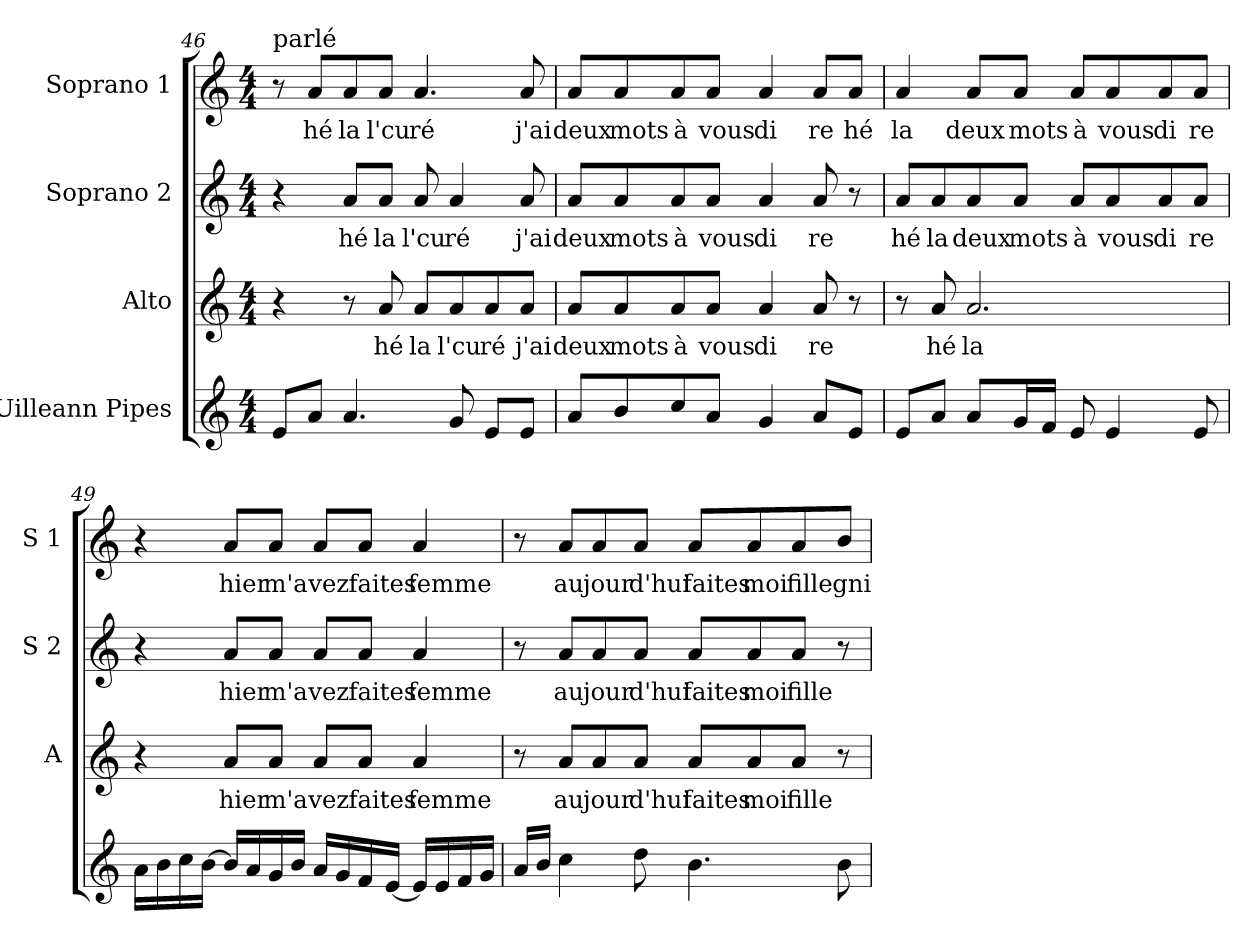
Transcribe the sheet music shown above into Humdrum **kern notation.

**kern	**kern	**text	**kern	**text	**kern	**text
*part4	*part3	*part3	*part2	*part2	*part1	*part1
*staff4	*staff3	*staff3	*staff2	*staff2	*staff1	*staff1
*I"Uilleann Pipes	*I"Alto	*	*I"Soprano 2	*	*I"Soprano 1	*
*	*I'A	*	*I'S 2	*	*I'S 1	*
*clefG2	*clefG2	*	*clefG2	*	*clefG2	*
*k[]	*k[]	*	*k[]	*	*k[]	*
*C:	*C:	*	*C:	*	*C:	*
*M4/4	*M4/4	*	*M4/4	*	*M4/4	*
=46	=46	=46	=46	=46	=46	=46
!	!	!	!	!	!LO:TX:a:t=parlé	!
8e/L	4r	.	4r	.	8r	.
!	!	!	!	!	!	!LO:LY:b
8a/J	.	.	.	.	8a/L	hé
!	!	!	!	!LO:LY:b	!	!
!	!	!	!	!	!	!LO:LY:b
4.a/	8r	.	8a/L	hé	8a/	la
!	!	!LO:LY:b	!	!	!	!
!	!	!	!	!LO:LY:b	!	!
!	!	!	!	!	!	!LO:LY:b
.	8a/	hé	8a/J	la	8a/J	l'cu
!	!	!LO:LY:b	!	!	!	!
!	!	!	!	!LO:LY:b	!	!
!	!	!	!	!	!	!LO:LY:b
.	8a/L	la	8a/	l'cu	4.a/	ré
!	!	!LO:LY:b	!	!	!	!
!	!	!	!	!LO:LY:b	!	!
8g/	8a/	l'cu	4a/	ré	.	.
!	!	!LO:LY:b	!	!	!	!
8e/L	8a/	ré	.	.	.	.
!	!	!LO:LY:b	!	!	!	!
!	!	!	!	!LO:LY:b	!	!
!	!	!	!	!	!	!LO:LY:b
8e/J	8a/J	j'ai	8a/	j'ai	8a/	j'ai
=47	=47	=47	=47	=47	=47	=47
!	!	!LO:LY:b	!	!	!	!
!	!	!	!	!LO:LY:b	!	!
!	!	!	!	!	!	!LO:LY:b
8a/L	8a/L	deux	8a/L	deux	8a/L	deux
!	!	!LO:LY:b	!	!	!	!
!	!	!	!	!LO:LY:b	!	!
!	!	!	!	!	!	!LO:LY:b
8b/	8a/	mots	8a/	mots	8a/	mots
!	!	!LO:LY:b	!	!	!	!
!	!	!	!	!LO:LY:b	!	!
!	!	!	!	!	!	!LO:LY:b
8cc/	8a/	à	8a/	à	8a/	à
!	!	!LO:LY:b	!	!	!	!
!	!	!	!	!LO:LY:b	!	!
!	!	!	!	!	!	!LO:LY:b
8a/J	8a/J	vous	8a/J	vous	8a/J	vous
!	!	!LO:LY:b	!	!	!	!
!	!	!	!	!LO:LY:b	!	!
!	!	!	!	!	!	!LO:LY:b
4g/	4a/	di	4a/	di	4a/	di
!	!	!LO:LY:b	!	!	!	!
!	!	!	!	!LO:LY:b	!	!
!	!	!	!	!	!	!LO:LY:b
8a/L	8a/	re	8a/	re	8a/L	re
!	!	!	!	!	!	!LO:LY:b
8e/J	8r	.	8r	.	8a/J	hé
=48	=48	=48	=48	=48	=48	=48
!	!	!	!	!LO:LY:b	!	!
!	!	!	!	!	!	!LO:LY:b
8e/L	8r	.	8a/L	hé	4a/	la
!	!	!LO:LY:b	!	!	!	!
!	!	!	!	!LO:LY:b	!	!
8a/J	8a/	hé	8a/	la	.	.
!	!	!LO:LY:b	!	!	!	!
!	!	!	!	!LO:LY:b	!	!
!	!	!	!	!	!	!LO:LY:b
8a/L	2.a/	la	8a/	deux	8a/L	deux
!	!	!	!	!LO:LY:b	!	!
!	!	!	!	!	!	!LO:LY:b
16g/L	.	.	8a/J	mots	8a/J	mots
16f/JJ	.	.	.	.	.	.
!	!	!	!	!LO:LY:b	!	!
!	!	!	!	!	!	!LO:LY:b
8e/	.	.	8a/L	à	8a/L	à
!	!	!	!	!LO:LY:b	!	!
!	!	!	!	!	!	!LO:LY:b
4e/	.	.	8a/	vous	8a/	vous
!	!	!	!	!LO:LY:b	!	!
!	!	!	!	!	!	!LO:LY:b
.	.	.	8a/	di	8a/	di
!	!	!	!	!LO:LY:b	!	!
!	!	!	!	!	!	!LO:LY:b
8e/	.	.	8a/J	re	8a/J	re
!!LO:PB:g=z
=49	=49	=49	=49	=49	=49	=49
16a\LL	4r	.	4r	.	4r	.
16b\	.	.	.	.	.	.
16cc\	.	.	.	.	.	.
[16b\JJ	.	.	.	.	.	.
!	!	!LO:LY:b	!	!	!	!
!	!	!	!	!LO:LY:b	!	!
!	!	!	!	!	!	!LO:LY:b
16b/LL]	8a/L	hier	8a/L	hier	8a/L	hier
16a/	.	.	.	.	.	.
!	!	!LO:LY:b	!	!	!	!
!	!	!	!	!LO:LY:b	!	!
!	!	!	!	!	!	!LO:LY:b
16g/	8a/J	m'a	8a/J	m'a	8a/J	m'a
16b/JJ	.	.	.	.	.	.
!	!	!LO:LY:b	!	!	!	!
!	!	!	!	!LO:LY:b	!	!
!	!	!	!	!	!	!LO:LY:b
16a/LL	8a/L	vez	8a/L	vez	8a/L	vez
16g/	.	.	.	.	.	.
!	!	!LO:LY:b	!	!	!	!
!	!	!	!	!LO:LY:b	!	!
!	!	!	!	!	!	!LO:LY:b
16f/	8a/J	faites	8a/J	faites	8a/J	faites
[16e/JJ	.	.	.	.	.	.
!	!	!LO:LY:b	!	!	!	!
!	!	!	!	!LO:LY:b	!	!
!	!	!	!	!	!	!LO:LY:b
16e/LL]	4a/	femme	4a/	femme	4a/	femme
16e/	.	.	.	.	.	.
16f/	.	.	.	.	.	.
16g/JJ	.	.	.	.	.	.
=50	=50	=50	=50	=50	=50	=50
16a/LL	8r	.	8r	.	8r	.
16b/JJ	.	.	.	.	.	.
!	!	!LO:LY:b	!	!	!	!
!	!	!	!	!LO:LY:b	!	!
!	!	!	!	!	!	!LO:LY:b
4cc\	8a/L	au	8a/L	au	8a/L	au
!	!	!LO:LY:b	!	!	!	!
!	!	!	!	!LO:LY:b	!	!
!	!	!	!	!	!	!LO:LY:b
.	8a/	jour	8a/	jour	8a/	jour
!	!	!LO:LY:b	!	!	!	!
!	!	!	!	!LO:LY:b	!	!
!	!	!	!	!	!	!LO:LY:b
8dd\	8a/J	d'hui	8a/J	d'hui	8a/J	d'hui
!	!	!LO:LY:b	!	!	!	!
!	!	!	!	!LO:LY:b	!	!
!	!	!	!	!	!	!LO:LY:b
4.b\	8a/L	faites	8a/L	faites	8a/L	faites
!	!	!LO:LY:b	!	!	!	!
!	!	!	!	!LO:LY:b	!	!
!	!	!	!	!	!	!LO:LY:b
.	8a/	moi	8a/	moi	8a/	moi
!	!	!LO:LY:b	!	!	!	!
!	!	!	!	!LO:LY:b	!	!
!	!	!	!	!	!	!LO:LY:b
.	8a/J	fille	8a/J	fille	8a/	fille
!	!	!	!	!	!	!LO:LY:b
8b\	8r	.	8r	.	8b/J	gni
=	=	=	=	=	=	=
*-	*-	*-	*-	*-	*-	*-
